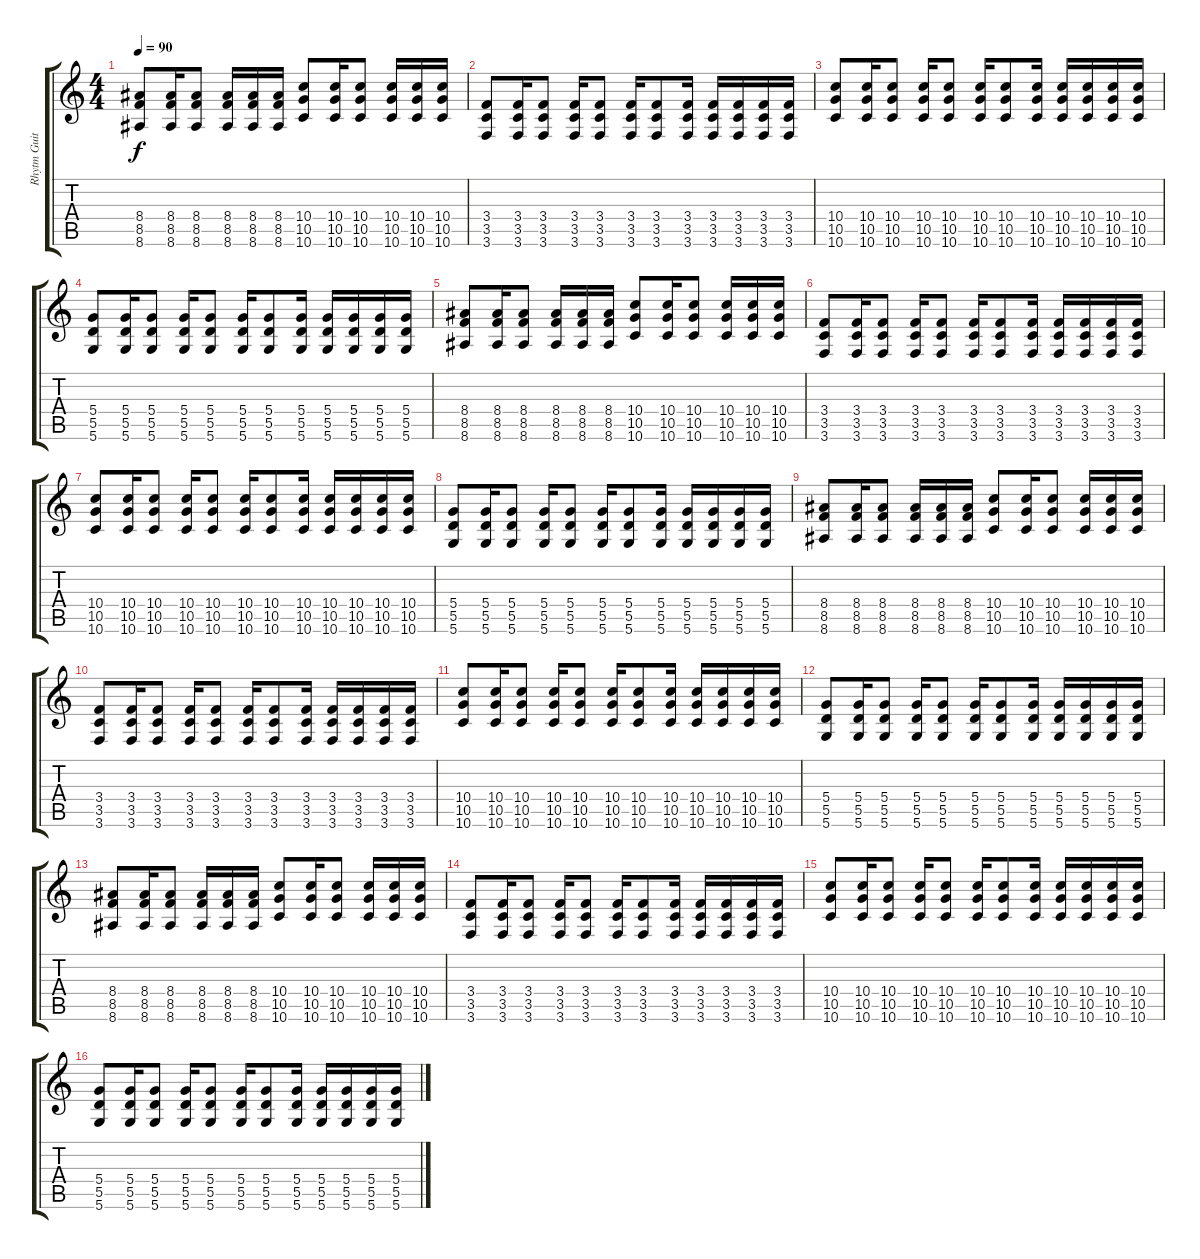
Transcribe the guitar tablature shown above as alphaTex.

\track ("Rhytm Guitar" "Rhytm Guit") {instrument overdrivenguitar}
\staff {score tabs}
\tuning (E4 B3 G3 D3 A2 D2) {hide}
\ts (4 4)
\tempo 90
\clef g2
\ks c
(8.4 8.5 8.6).8{dy f} (8.4 8.5 8.6).16 (8.4 8.5 8.6).8 (8.4 8.5 8.6).16 (8.4 8.5 8.6).16 (8.4 8.5 8.6).16 (10.4 10.5 10.6).8 (10.4 10.5 10.6).16 (10.4 10.5 10.6).8 (10.4 10.5 10.6).16 (10.4 10.5 10.6).16 (10.4 10.5 10.6).16 |
(3.4 3.5 3.6).8 (3.4 3.5 3.6).16 (3.4 3.5 3.6).8 (3.4 3.5 3.6).16 (3.4 3.5 3.6).8 (3.4 3.5 3.6).16 (3.4 3.5 3.6).8 (3.4 3.5 3.6).16 (3.4 3.5 3.6).16 (3.4 3.5 3.6).16 (3.4 3.5 3.6).16 (3.4 3.5 3.6).16 |
(10.4 10.5 10.6).8 (10.4 10.5 10.6).16 (10.4 10.5 10.6).8 (10.4 10.5 10.6).16 (10.4 10.5 10.6).8 (10.4 10.5 10.6).16 (10.4 10.5 10.6).8 (10.4 10.5 10.6).16 (10.4 10.5 10.6).16 (10.4 10.5 10.6).16 (10.4 10.5 10.6).16 (10.4 10.5 10.6).16 |
(5.4 5.5 5.6).8 (5.4 5.5 5.6).16 (5.4 5.5 5.6).8 (5.4 5.5 5.6).16 (5.4 5.5 5.6).8 (5.4 5.5 5.6).16 (5.4 5.5 5.6).8 (5.4 5.5 5.6).16 (5.4 5.5 5.6).16 (5.4 5.5 5.6).16 (5.4 5.5 5.6).16 (5.4 5.5 5.6).16 |
(8.4 8.5 8.6).8 (8.4 8.5 8.6).16 (8.4 8.5 8.6).8 (8.4 8.5 8.6).16 (8.4 8.5 8.6).16 (8.4 8.5 8.6).16 (10.4 10.5 10.6).8 (10.4 10.5 10.6).16 (10.4 10.5 10.6).8 (10.4 10.5 10.6).16 (10.4 10.5 10.6).16 (10.4 10.5 10.6).16 |
(3.4 3.5 3.6).8 (3.4 3.5 3.6).16 (3.4 3.5 3.6).8 (3.4 3.5 3.6).16 (3.4 3.5 3.6).8 (3.4 3.5 3.6).16 (3.4 3.5 3.6).8 (3.4 3.5 3.6).16 (3.4 3.5 3.6).16 (3.4 3.5 3.6).16 (3.4 3.5 3.6).16 (3.4 3.5 3.6).16 |
(10.4 10.5 10.6).8 (10.4 10.5 10.6).16 (10.4 10.5 10.6).8 (10.4 10.5 10.6).16 (10.4 10.5 10.6).8 (10.4 10.5 10.6).16 (10.4 10.5 10.6).8 (10.4 10.5 10.6).16 (10.4 10.5 10.6).16 (10.4 10.5 10.6).16 (10.4 10.5 10.6).16 (10.4 10.5 10.6).16 |
(5.4 5.5 5.6).8 (5.4 5.5 5.6).16 (5.4 5.5 5.6).8 (5.4 5.5 5.6).16 (5.4 5.5 5.6).8 (5.4 5.5 5.6).16 (5.4 5.5 5.6).8 (5.4 5.5 5.6).16 (5.4 5.5 5.6).16 (5.4 5.5 5.6).16 (5.4 5.5 5.6).16 (5.4 5.5 5.6).16 |
(8.4 8.5 8.6).8 (8.4 8.5 8.6).16 (8.4 8.5 8.6).8 (8.4 8.5 8.6).16 (8.4 8.5 8.6).16 (8.4 8.5 8.6).16 (10.4 10.5 10.6).8 (10.4 10.5 10.6).16 (10.4 10.5 10.6).8 (10.4 10.5 10.6).16 (10.4 10.5 10.6).16 (10.4 10.5 10.6).16 |
(3.4 3.5 3.6).8 (3.4 3.5 3.6).16 (3.4 3.5 3.6).8 (3.4 3.5 3.6).16 (3.4 3.5 3.6).8 (3.4 3.5 3.6).16 (3.4 3.5 3.6).8 (3.4 3.5 3.6).16 (3.4 3.5 3.6).16 (3.4 3.5 3.6).16 (3.4 3.5 3.6).16 (3.4 3.5 3.6).16 |
(10.4 10.5 10.6).8 (10.4 10.5 10.6).16 (10.4 10.5 10.6).8 (10.4 10.5 10.6).16 (10.4 10.5 10.6).8 (10.4 10.5 10.6).16 (10.4 10.5 10.6).8 (10.4 10.5 10.6).16 (10.4 10.5 10.6).16 (10.4 10.5 10.6).16 (10.4 10.5 10.6).16 (10.4 10.5 10.6).16 |
(5.4 5.5 5.6).8 (5.4 5.5 5.6).16 (5.4 5.5 5.6).8 (5.4 5.5 5.6).16 (5.4 5.5 5.6).8 (5.4 5.5 5.6).16 (5.4 5.5 5.6).8 (5.4 5.5 5.6).16 (5.4 5.5 5.6).16 (5.4 5.5 5.6).16 (5.4 5.5 5.6).16 (5.4 5.5 5.6).16 |
(8.4 8.5 8.6).8 (8.4 8.5 8.6).16 (8.4 8.5 8.6).8 (8.4 8.5 8.6).16 (8.4 8.5 8.6).16 (8.4 8.5 8.6).16 (10.4 10.5 10.6).8 (10.4 10.5 10.6).16 (10.4 10.5 10.6).8 (10.4 10.5 10.6).16 (10.4 10.5 10.6).16 (10.4 10.5 10.6).16 |
(3.4 3.5 3.6).8 (3.4 3.5 3.6).16 (3.4 3.5 3.6).8 (3.4 3.5 3.6).16 (3.4 3.5 3.6).8 (3.4 3.5 3.6).16 (3.4 3.5 3.6).8 (3.4 3.5 3.6).16 (3.4 3.5 3.6).16 (3.4 3.5 3.6).16 (3.4 3.5 3.6).16 (3.4 3.5 3.6).16 |
(10.4 10.5 10.6).8 (10.4 10.5 10.6).16 (10.4 10.5 10.6).8 (10.4 10.5 10.6).16 (10.4 10.5 10.6).8 (10.4 10.5 10.6).16 (10.4 10.5 10.6).8 (10.4 10.5 10.6).16 (10.4 10.5 10.6).16 (10.4 10.5 10.6).16 (10.4 10.5 10.6).16 (10.4 10.5 10.6).16 |
(5.4 5.5 5.6).8 (5.4 5.5 5.6).16 (5.4 5.5 5.6).8 (5.4 5.5 5.6).16 (5.4 5.5 5.6).8 (5.4 5.5 5.6).16 (5.4 5.5 5.6).8 (5.4 5.5 5.6).16 (5.4 5.5 5.6).16 (5.4 5.5 5.6).16 (5.4 5.5 5.6).16 (5.4 5.5 5.6).16
